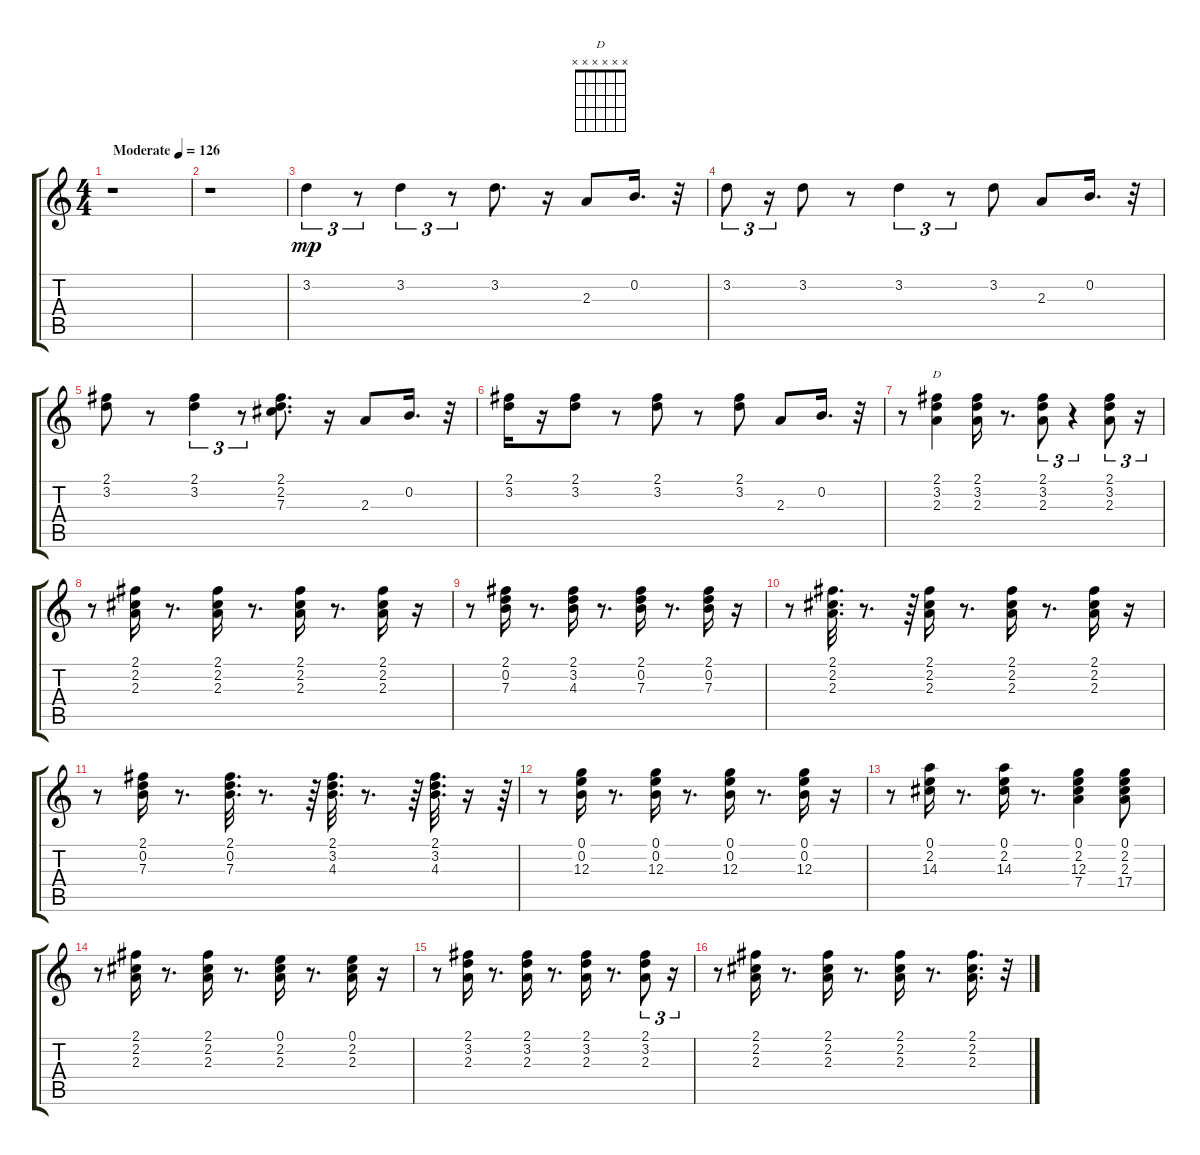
\track "" {instrument acousticguitarsteel}
\staff {score tabs}
\tuning (E4 B3 G3 D3 A2 E2) {hide}
\chord ("D" x x x x x x)
\ts (4 4)
\tempo (126 "Moderate")
\clef g2
\ks c
r.1{dy mp instrument acousticguitarsteel} |
r.1 |
3.2.4{tu (3 2)} r.8{tu (3 2)} 3.2.4{tu (3 2)} r.8{tu (3 2)} 3.2.8{d} r.16 2.3.8 0.2.16{d} r.32 |
3.2.8{tu (3 2)} r.16{tu (3 2)} 3.2.8 r.8 3.2.4{tu (3 2)} r.8{tu (3 2)} 3.2.8 2.3.8 0.2.16{d} r.32 |
(2.1 3.2).8 r.8 (2.1 3.2).4{tu (3 2)} r.8{tu (3 2)} (2.1 2.2 7.3).8{d} r.16 2.3.8 0.2.16{d} r.32 |
(2.1 3.2).16 r.16 (2.1 3.2).8 r.8 (2.1 3.2).8 r.8 (2.1 3.2).8 2.3.8 0.2.16{d} r.32 |
r.8 (2.1 3.2 2.3).4{ch "D"} (2.1 3.2 2.3).16 r.8{d} (2.1 3.2 2.3).8{tu (3 2)} r.4{tu (3 2)} (2.1 3.2 2.3).8{tu (3 2)} r.16{tu (3 2)} |
r.8 (2.1 2.2 2.3).16 r.8{d} (2.1 2.2 2.3).16 r.8{d} (2.1 2.2 2.3).16 r.8{d} (2.1 2.2 2.3).16 r.16 |
r.8 (2.1 0.2 7.3).16 r.8{d} (2.1 3.2 4.3).16 r.8{d} (2.1 0.2 7.3).16 r.8{d} (2.1 0.2 7.3).16 r.16 |
r.8 (2.1 2.2 2.3).32{d} r.8{d} r.64 (2.1 2.2 2.3).16 r.8{d} (2.1 2.2 2.3).16 r.8{d} (2.1 2.2 2.3).16 r.16 |
r.8 (2.1 0.2 7.3).16 r.8{d} (2.1 0.2 7.3).32{d} r.8{d} r.64 (2.1 3.2 4.3).32{d} r.8{d} r.64 (2.1 3.2 4.3).32{d} r.16 r.64{tu (3 2)} |
r.8 (0.1 0.2 12.3).16 r.8{d} (0.1 0.2 12.3).16 r.8{d} (0.1 0.2 12.3).16 r.8{d} (0.1 0.2 12.3).16 r.16 |
r.8 (0.1 2.2 14.3).16 r.8{d} (0.1 2.2 14.3).16 r.8{d} (0.1 2.2 12.3 7.4).4 (0.1 2.2 2.3 17.4).8 |
r.8 (2.1 2.2 2.3).16 r.8{d} (2.1 2.2 2.3).16 r.8{d} (0.1 2.2 2.3).16 r.8{d} (0.1 2.2 2.3).16 r.16 |
r.8 (2.1 3.2 2.3).16 r.8{d} (2.1 3.2 2.3).16 r.8{d} (2.1 3.2 2.3).16 r.8{d} (2.1 3.2 2.3).8{tu (3 2)} r.16{tu (3 2)} |
r.8 (2.1 2.2 2.3).16 r.8{d} (2.1 2.2 2.3).16 r.8{d} (2.1 2.2 2.3).16 r.8{d} (2.1 2.2 2.3).16{d} r.32
